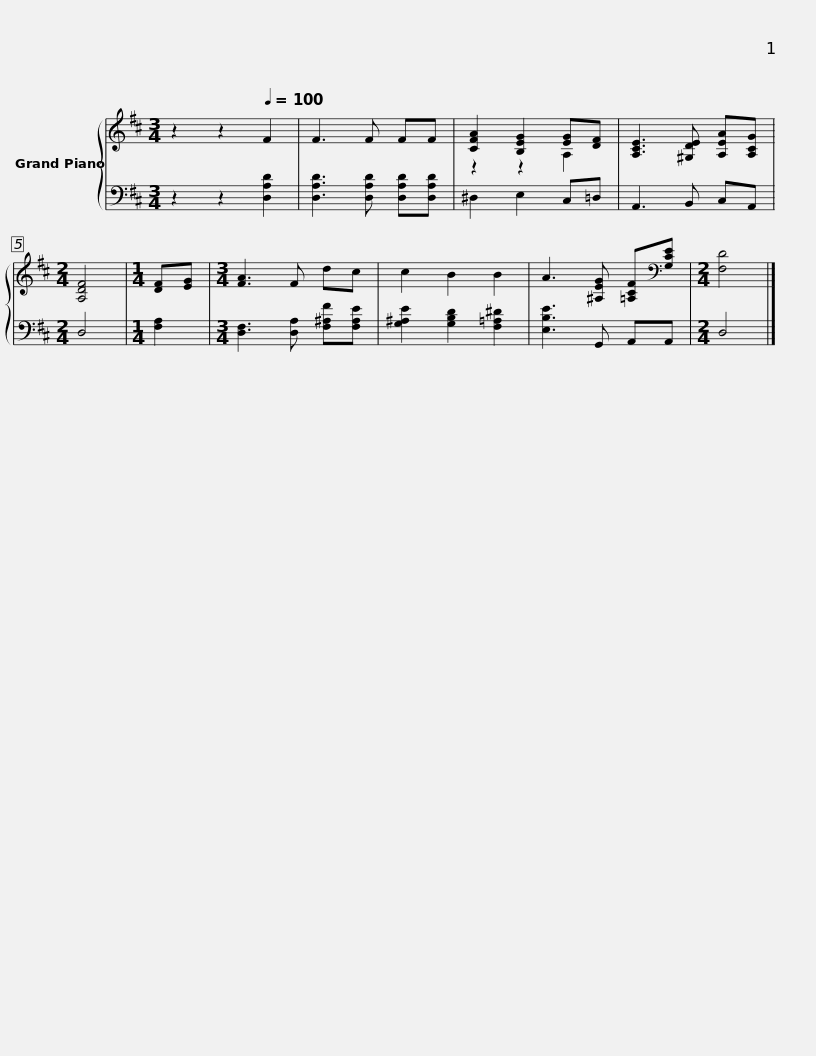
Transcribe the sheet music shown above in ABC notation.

X:1
%%score { ( 1 3 ) | 2 }
L:1/8
M:3/4
I:linebreak $
K:D
V:1 treble
V:3 treble
V:2 bass
V:1
 z2 z2[Q:1/4=100] F2 | F3 F FF | [CFA]2 [B,EG]2 [EG][DF] | [A,CE]3 [^G,DE] [A,EA][A,CG] |[M:2/4] [A,DF]4 | %5
[M:1/4] [DF][EG] |[M:3/4] [FA]3 F dc | c2 B2 B2 |$ A3 [^A,EG] [=A,CF][K:bass][G,CE] |[M:2/4] [F,D]4 |] %10
V:2
 z2 z2 [D,A,D]2 | [D,A,D]3 [D,A,D] [D,A,D][D,A,D] | ^D,2 E,2 C,=D, | A,,3 B,, C,A,, |[M:2/4] D,4 | %5
[M:1/4] [F,A,]2 |[M:3/4] [D,F,]3 [D,A,] [F,^A,F][F,A,E] | [G,^A,E]2 [G,B,D]2 [F,=A,^D]2 |$ [E,B,E]3 G,, A,,A,, |[M:2/4] D,4 |] %10
V:3
 x6 | x6 | z2 z2 A,2 | x6 |[M:2/4] x4 | %5
[M:1/4] x2 |[M:3/4] x6 | x6 |$ x5[K:bass] x |[M:2/4] x4 |] %10
